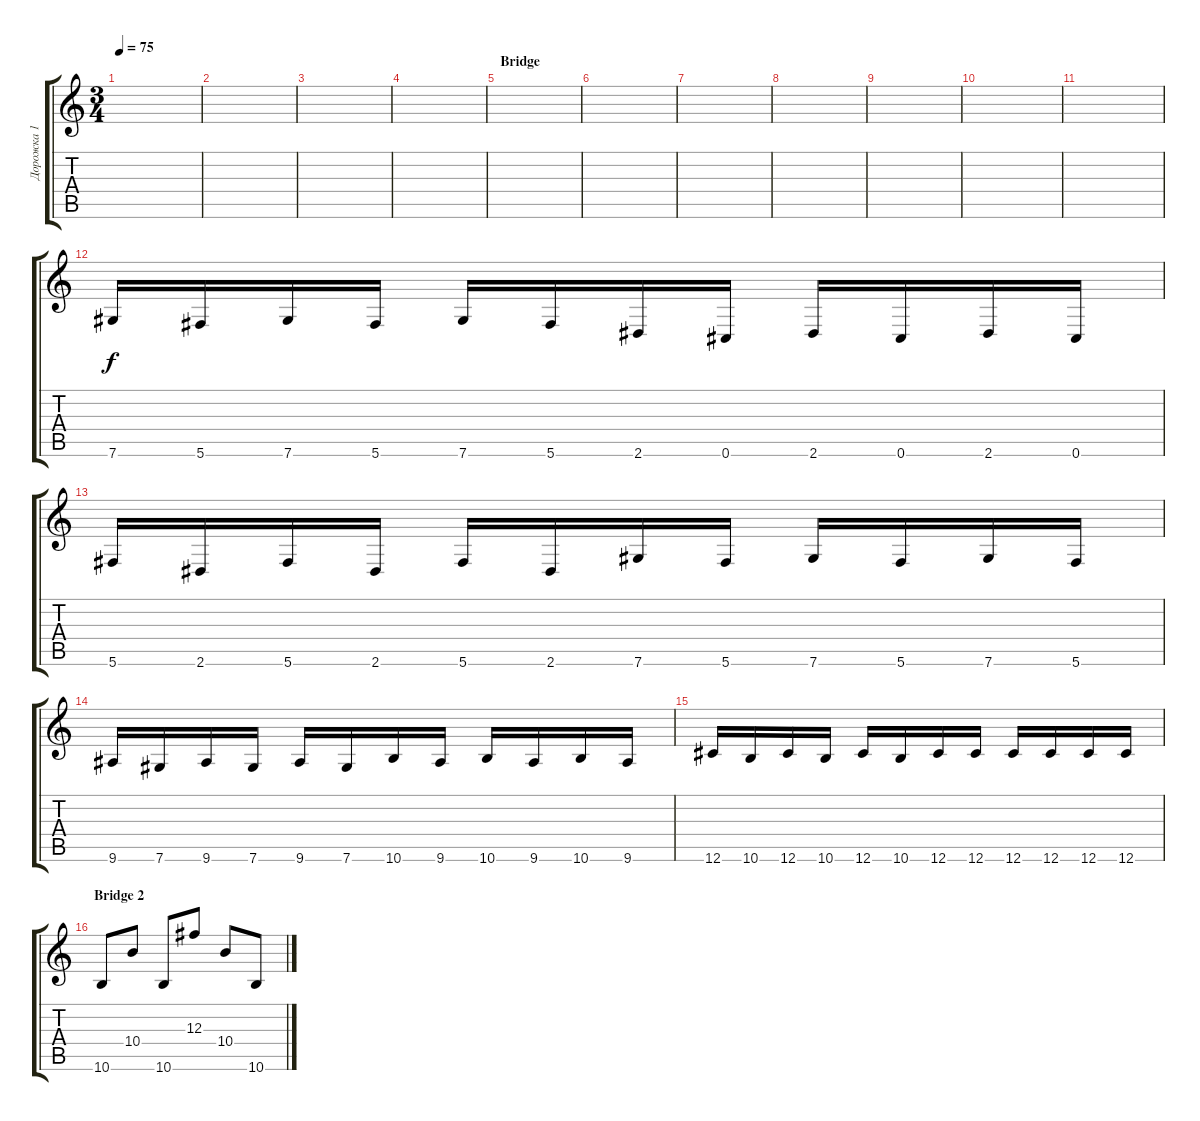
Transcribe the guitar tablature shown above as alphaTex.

\track ("Дорожка 1" "Дорожка 1") {instrument electricguitarclean}
\staff {score tabs}
\tuning (Eb4 Bb3 Gb3 Db3 Ab2 Db2) {hide}
\ts (3 4)
\tempo 75
\clef g2
\ks c
|
|
|
|
\section ("" "Bridge")
|
|
|
|
|
|
|
7.6.16{instrument distortionguitar} 5.6.16 7.6.16 5.6.16 7.6.16 5.6.16 2.6.16 0.6.16 2.6.16 0.6.16 2.6.16 0.6.16 |
5.6.16 2.6.16 5.6.16 2.6.16 5.6.16 2.6.16 7.6.16 5.6.16 7.6.16 5.6.16 7.6.16 5.6.16 |
9.6.16 7.6.16 9.6.16 7.6.16 9.6.16 7.6.16 10.6.16 9.6.16 10.6.16 9.6.16 10.6.16 9.6.16 |
12.6.16 10.6.16 12.6.16 10.6.16 12.6.16 10.6.16 12.6.16 12.6.16 12.6.16 12.6.16 12.6.16 12.6.16 |
\section ("" "Bridge 2")
10.6.8 10.4.8 10.6.8 12.3.8 10.4.8 10.6.8
